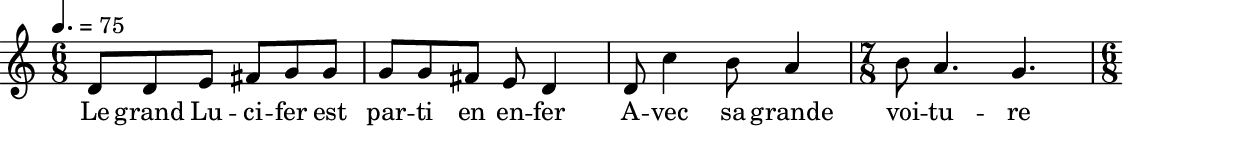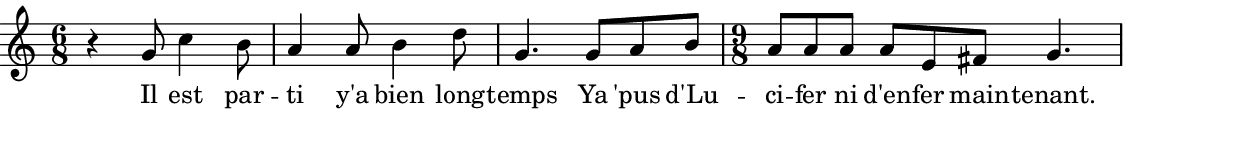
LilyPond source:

%% Generated by lilypond-book
%% Options: [indent=0\mm]
\include "lilypond-book-preamble.ly"


% ****************************************************************
% Start cut-&-pastable-section
% ****************************************************************

#(ly:set-option 'eps-box-padding 3.000000)



\paper {
  indent = 0\mm
}

\layout {
  
}




% ****************************************************************
% ly snippet:
% ****************************************************************
\sourcefilename "yvesdefrance_14.ly"
\sourcefileline 0
\version "2.16.0"
\include "italiano.ly"

\header {
	title = "Chant de travail - 14"
	subtitle = "Collecté par Yves Defrance"
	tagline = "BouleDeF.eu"
}

\score {
	\new Staff \relative sib {
		\clef "treble"
		\tempo 4. = 75

		\time 6/8
		| re8 re mi fad sol sol
		| sol8 sol fad mi re4
		| re8 do'4 si8 la4
		\time 7/8
		| si8 la4. sol4.
		\time 6/8
		| r4 sol8 do4 si8
		| la4 la8 si4 re8
		| sol,4. sol8 la si
		\time 9/8
		| la8 la la la mi fad sol4.
	}
	\addlyrics {
		| Le grand Lu -- ci -- fer est
		| par -- ti en en -- fer
		| A -- vec sa grande
		| voi -- tu -- re
		| Il est par --
		| ti y'a bien long --
		| temps Ya 'pus d'Lu --
		| ci -- fer ni d'en -- fer main -- tenant.
	}
	\layout {}
	\midi {}
}




% ****************************************************************
% end ly snippet
% ****************************************************************
